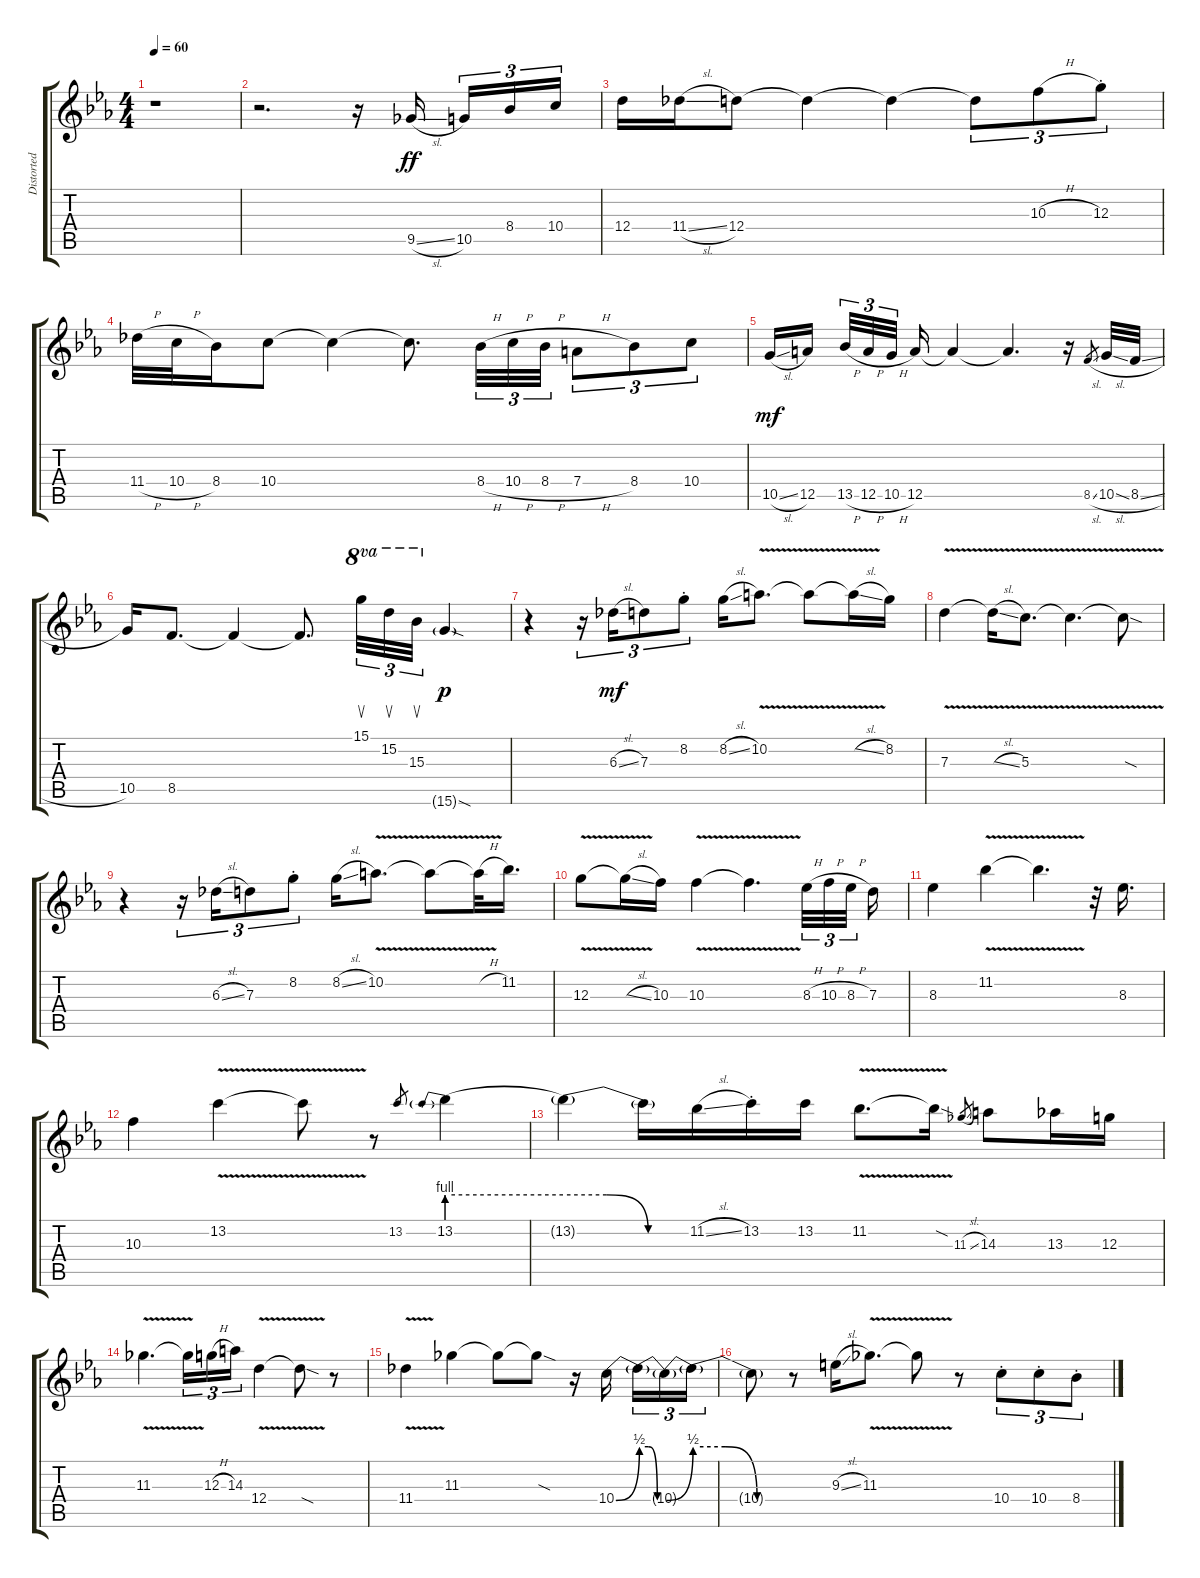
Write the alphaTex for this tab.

\track ("Distorted [Lead]" "Distorted ") {instrument overdrivenguitar}
\staff {score tabs}
\tuning (E4 B3 G3 D3 A2 E2) {hide}
\ts (4 4)
\tempo 60
\clef g2
\ks eb
r.1{dy ff instrument overdrivenguitar} |
r.2{d} r.16 9.5{sl}.16{beam splitsecondary} 10.5.16{tu (3 2)} 8.4.16{tu (3 2)} 10.4.16{tu (3 2)} |
12.4.16 11.4{sl}.16 12.4.8 12.4{t}.4 12.4{t}.4 12.4{t}.8{tu (3 2)} 10.3{h}.8{tu (3 2)} 12.3{st}.8{tu (3 2)} |
11.4{h}.32 10.4{h}.32 8.4.16 10.4.8 10.4{t}.4 10.4{t}.8{d} 8.4{h}.32{tu (3 2)} 10.4{h}.32{tu (3 2)} 8.4{h}.32{tu (3 2)} 7.4{h}.8{tu (3 2)} 8.4.8{tu (3 2)} 10.4.8{tu (3 2)} |
10.5{sl}.16{dy mf} 12.5.16{beam splitsecondary} 13.5{h}.32{tu (3 2)} 12.5{h}.32{tu (3 2)} 10.5{h}.32{tu (3 2) beam splitsecondary} 12.5.16 12.5{t}.4 12.5{t}.4{d} r.16 8.5{sl}.8{gr} 10.5{sl}.32 8.5{sl}.32 |
10.5.16 8.5.8{d} 8.5{t}.4 8.5{t}.8{d} 15.1.32{su tu (3 2) ot 8va} 15.2.32{su tu (3 2) ot 8va} 15.3.32{su tu (3 2) ot 8va} 15.6{sod g}.4{dy p} |
r.4 r.16{tu (3 2)} 6.3{sl}.16{tu (3 2) dy mf} 7.3.8{tu (3 2)} 8.2{st}.8{tu (3 2)} 8.2{sl}.16 10.2{v}.8{d} 10.2{v t}.8 10.2{sl t}.16 8.2.16 |
7.3{v}.4 7.3{sl t}.16 5.3{v}.8{d} 5.3{v t}.4{d} 5.3{sod t}.8 |
r.4 r.16{tu (3 2)} 6.3{sl}.16{tu (3 2)} 7.3.8{tu (3 2)} 8.2{st}.8{tu (3 2)} 8.2{sl}.16 10.2{v}.8{d} 10.2{v t}.8 10.2{h t}.32 11.2.16{d} |
12.3{v}.8 12.3{sl t}.16 10.3.16 10.3{v}.4 10.3{v t}.4{d} 8.3{h}.32{tu (3 2)} 10.3{h}.32{tu (3 2)} 8.3{h}.32{tu (3 2) beam splitsecondary} 7.3.16 |
8.3.4 11.2{v}.4 11.2{v t}.4{d} r.32 8.3.16{d} |
10.3.4 13.2{v}.4 13.2{v t}.8 r.8 13.2.8{gr} 13.2{be (prebend 0 4 60 4)}.4 |
13.2{be (custom 0 4 20 4 40 0 60 0) t}.4 13.2{t}.16 11.2{sl}.16 13.2{st}.16 13.2.16 11.2{v}.8{d} 11.2{sod t}.16 11.3{sl}.8{gr} 14.3.8 13.3.16 12.3.16 |
11.3{v}.4{d} 11.3{t}.16{tu (3 2)} 12.3{h}.16{tu (3 2)} 14.3.16{tu (3 2)} 12.4{v}.4 12.4{sod t}.8 r.8 |
11.4{v}.4 11.3.4 11.3{t}.8 11.3{sod t}.8 r.16 10.4{be (bend 0 0 60 2)}.16{beam splitsecondary} 10.4{be (custom 0 2 20 2 40 0 60 0) t}.16{tu (3 2)} 10.4{be (bend 0 0 60 2) t}.16{tu (3 2)} 10.4{be (custom 0 2 20 2 40 0 60 0) t}.16{tu (3 2)} |
10.4{t}.8 r.8 9.3{sl}.16 11.3{v}.8{d} 11.3{t}.8 r.8 10.4{st}.8{tu (3 2)} 10.4{st}.8{tu (3 2)} 8.4{st}.8{tu (3 2)}
